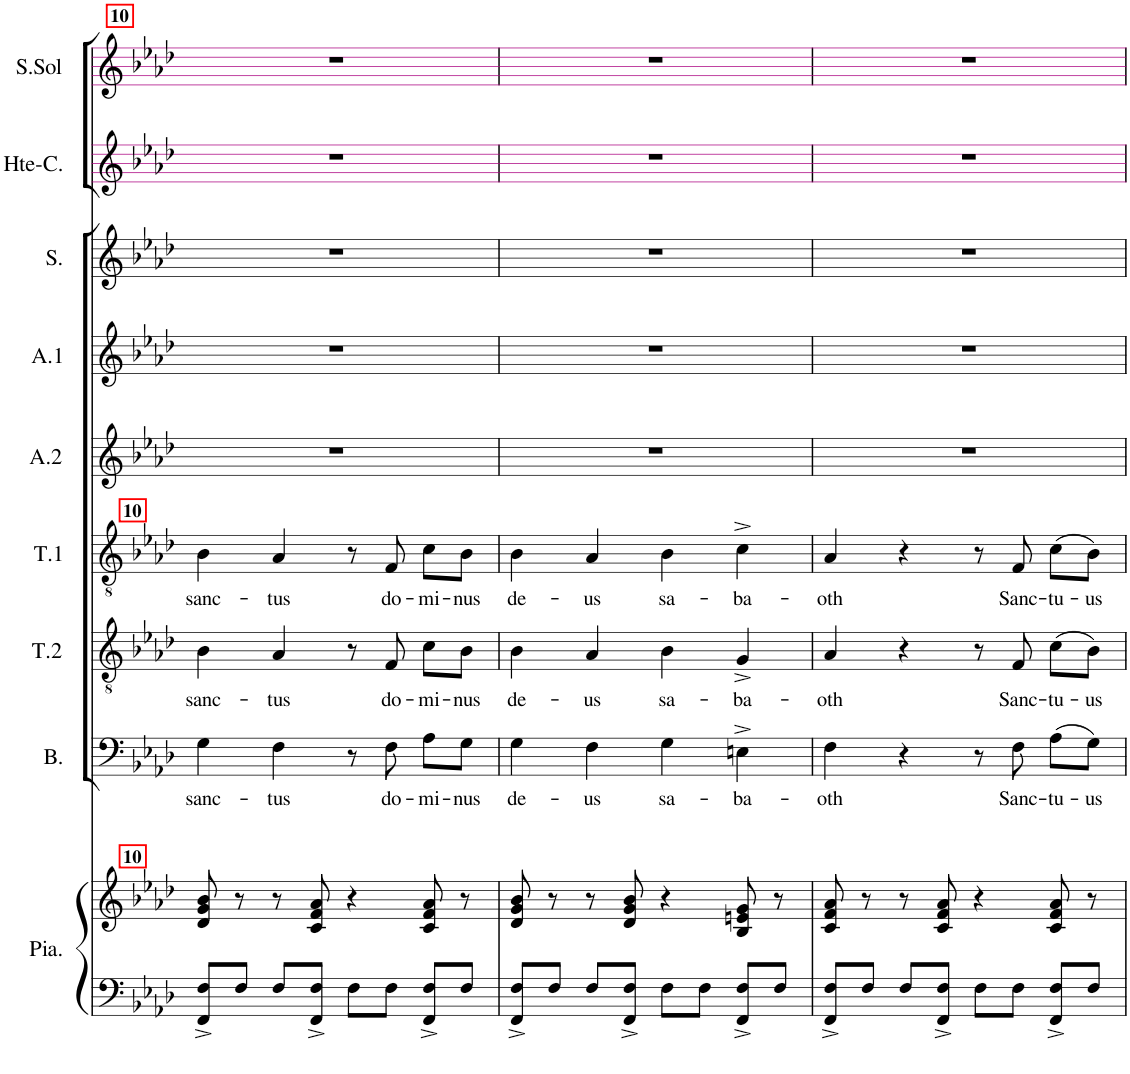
**kern	**kern	**kern	**text	**kern	**text	**kern	**text	**kern	**kern	**kern	**kern	**kern
*part9	*part9	*part8	*part8	*part7	*part7	*part6	*part6	*part5	*part4	*part3	*part2	*part1
*staff10	*staff9	*staff8	*staff8	*staff7	*staff7	*staff6	*staff6	*staff5	*staff4	*staff3	*staff2	*staff1
*I"Piano	*	*I"Basse	*	*I"Ténor 2	*	*I"Ténor 1	*	*I"Alto 2	*I"Alto 1	*I"Soprano	*I"Hte-Contre	*I"Soprane Sol
*I'Pia.	*	*I'B.	*	*I'T.2	*	*I'T.1	*	*I'A.2	*I'A.1	*I'S.	*I'Hte-C.	*I'S.Sol
!!LO:PB:g=z
*clefF4	*clefG2	*clefF4	*	*clefGv2	*	*clefGv2	*	*clefG2	*clefG2	*clefG2	*clefG2	*clefG2
*k[b-e-a-d-]	*k[b-e-a-d-]	*k[b-e-a-d-]	*	*k[b-e-a-d-]	*	*k[b-e-a-d-]	*	*k[b-e-a-d-]	*k[b-e-a-d-]	*k[b-e-a-d-]	*k[b-e-a-d-]	*k[b-e-a-d-]
*M4/4	*M4/4	*M4/4	*	*M4/4	*	*M4/4	*	*M4/4	*M4/4	*M4/4	*M4/4	*M4/4
=10	=10	=10	=10	=10	=10	=10	=10	=10	=10	=10	=10	=10
!	!	!	!	!	!	!LO:TX:a:B:t=10	!	!	!	!	!	!
!	!LO:TX:a:B:t=10	!	!	!	!	!	!	!	!	!	!	!
!	!	!	!LO:LY:b	!	!LO:LY:b	!	!LO:LY:b	!	!	!	!	!
8FF/^ 8F/^L	8d-/ 8g/ 8b-/	4G\	sanc-	4B-\	sanc-	4B-\	sanc-	1r	1r	1r	1r	1r
8F/J	8r	.	.	.	.	.	.	.	.	.	.	.
!	!	!	!LO:LY:b	!	!LO:LY:b	!	!LO:LY:b	!	!	!	!	!
8F/L	8r	4F\	-tus	4A-/	-tus	4A-/	-tus	.	.	.	.	.
8FF/^ 8F/^J	8c/ 8f/ 8a-/	.	.	.	.	.	.	.	.	.	.	.
8F\L	4r	8r	.	8r	.	8r	.	.	.	.	.	.
!	!	!	!LO:LY:b	!	!LO:LY:b	!	!LO:LY:b	!	!	!	!	!
8F\J	.	8F\	do-	8F/	do-	8F/	do-	.	.	.	.	.
!	!	!	!LO:LY:b	!	!LO:LY:b	!	!LO:LY:b	!	!	!	!	!
8FF/^ 8F/^L	8c/ 8f/ 8a-/	8A-\L	-mi-	8c\L	-mi-	8c\L	-mi-	.	.	.	.	.
!	!	!	!LO:LY:b	!	!LO:LY:b	!	!LO:LY:b	!	!	!	!	!
8F/J	8r	8G\J	-nus	8B-\J	-nus	8B-\J	-nus	.	.	.	.	.
=11	=11	=11	=11	=11	=11	=11	=11	=11	=11	=11	=11	=11
!	!	!	!LO:LY:b	!	!LO:LY:b	!	!LO:LY:b	!	!	!	!	!
8FF/^ 8F/^L	8d-/ 8g/ 8b-/	4G\	de-	4B-\	de-	4B-\	de-	1r	1r	1r	1r	1r
8F/J	8r	.	.	.	.	.	.	.	.	.	.	.
!	!	!	!LO:LY:b	!	!LO:LY:b	!	!LO:LY:b	!	!	!	!	!
8F/L	8r	4F\	-us	4A-/	-us	4A-/	-us	.	.	.	.	.
8FF/^ 8F/^J	8d-/ 8g/ 8b-/	.	.	.	.	.	.	.	.	.	.	.
!	!	!	!LO:LY:b	!	!LO:LY:b	!	!LO:LY:b	!	!	!	!	!
8F\L	4r	4G\	sa-	4B-\	sa-	4B-\	sa-	.	.	.	.	.
8F\J	.	.	.	.	.	.	.	.	.	.	.	.
!	!	!	!LO:LY:b	!	!LO:LY:b	!	!LO:LY:b	!	!	!	!	!
8FF/^ 8F/^L	8B-/ 8en/ 8g/	4En^\	-ba-	4G^/	-ba-	4c^\	-ba-	.	.	.	.	.
8F/J	8r	.	.	.	.	.	.	.	.	.	.	.
=12	=12	=12	=12	=12	=12	=12	=12	=12	=12	=12	=12	=12
!	!	!	!LO:LY:b	!	!LO:LY:b	!	!LO:LY:b	!	!	!	!	!
8FF/^ 8F/^L	8c/ 8f/ 8a-/	4F\	oth	4A-/	oth	4A-/	oth	1r	1r	1r	1r	1r
8F/J	8r	.	.	.	.	.	.	.	.	.	.	.
8F/L	8r	4r	.	4r	.	4r	.	.	.	.	.	.
8FF/^ 8F/^J	8c/ 8f/ 8a-/	.	.	.	.	.	.	.	.	.	.	.
8F\L	4r	8r	.	8r	.	8r	.	.	.	.	.	.
!	!	!	!LO:LY:b	!	!LO:LY:b	!	!LO:LY:b	!	!	!	!	!
8F\J	.	8F\	Sanc-	8F/	Sanc-	8F/	Sanc-	.	.	.	.	.
!	!	!	!LO:LY:b	!	!LO:LY:b	!	!LO:LY:b	!	!	!	!	!
8FF/^ 8F/^L	8c/ 8f/ 8a-/	(8A-\L	-tu-	(8c\L	-tu-	(8c\L	-tu-	.	.	.	.	.
!	!	!	!LO:LY:b	!	!LO:LY:b	!	!LO:LY:b	!	!	!	!	!
8F/J	8r	8G\J)	-us	8B-\J)	-us	8B-\J)	-us	.	.	.	.	.
=	=	=	=	=	=	=	=	=	=	=	=	=
*-	*-	*-	*-	*-	*-	*-	*-	*-	*-	*-	*-	*-
